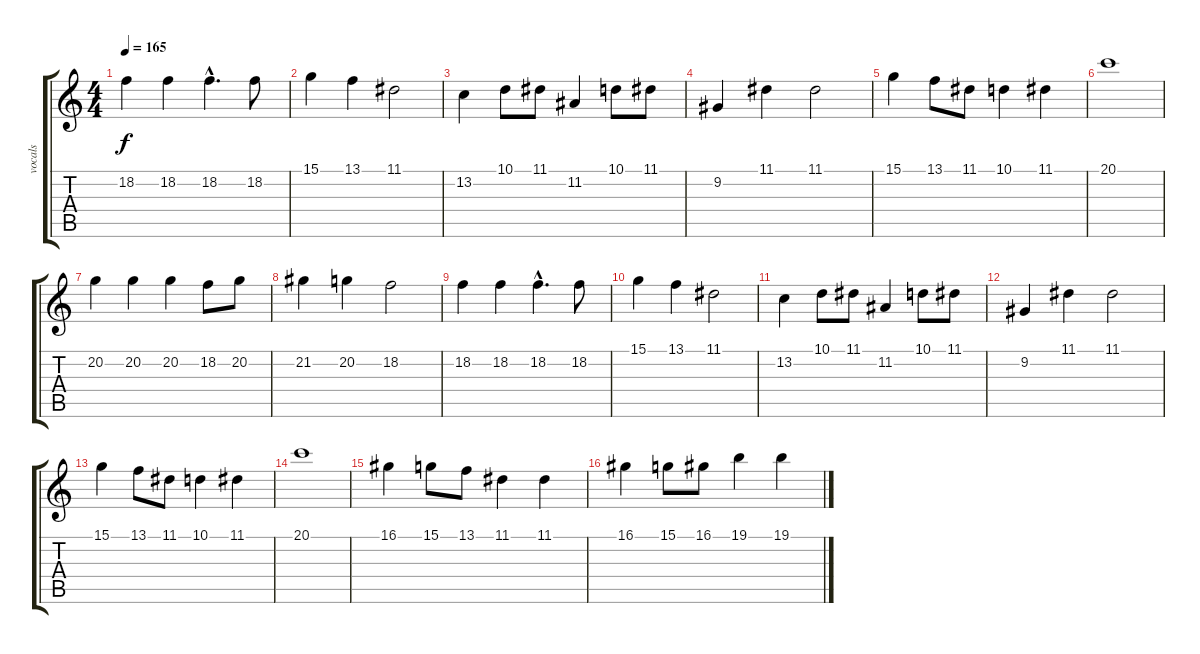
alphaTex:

\track ("vocals" "vocals") {instrument ocarina}
\staff {score tabs}
\tuning (E4 B3 G3 D3 A2 E2) {hide}
\ts (4 4)
\tempo 165
\clef g2
\ks c
18.2.4{dy f} 18.2.4 18.2{hac}.4{d} 18.2.8 |
15.1.4 13.1.4 11.1.2 |
13.2.4 10.1.8 11.1.8 11.2.4 10.1.8 11.1.8 |
9.2.4 11.1.4 11.1.2 |
15.1.4 13.1.8 11.1.8 10.1.4 11.1.4 |
20.1.1 |
20.2.4 20.2.4 20.2.4 18.2.8 20.2.8 |
21.2.4 20.2.4 18.2.2 |
18.2.4 18.2.4 18.2{hac}.4{d} 18.2.8 |
15.1.4 13.1.4 11.1.2 |
13.2.4 10.1.8 11.1.8 11.2.4 10.1.8 11.1.8 |
9.2.4 11.1.4 11.1.2 |
15.1.4 13.1.8 11.1.8 10.1.4 11.1.4 |
20.1.1 |
16.1.4 15.1.8 13.1.8 11.1.4 11.1.4 |
16.1.4 15.1.8 16.1.8 19.1.4 19.1.4
